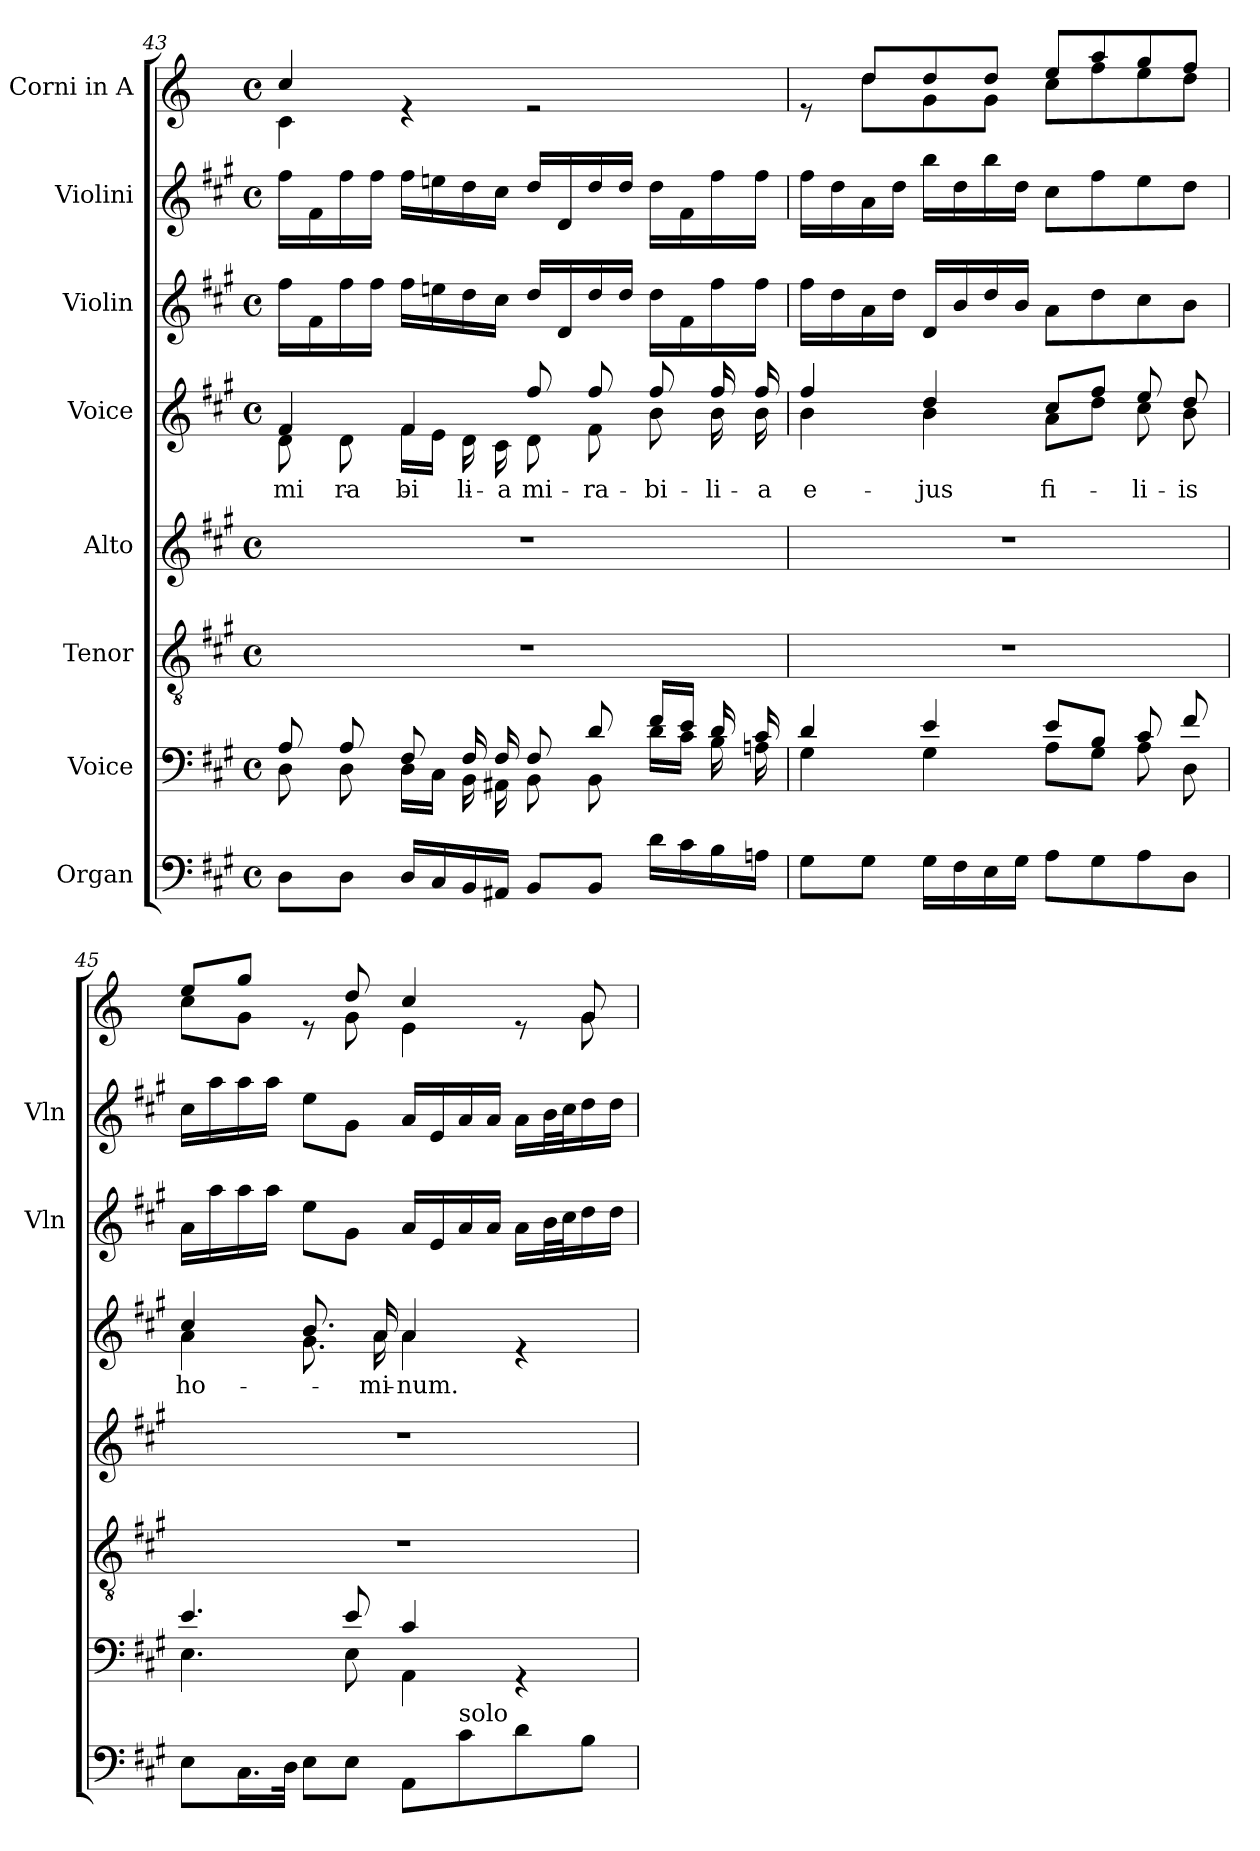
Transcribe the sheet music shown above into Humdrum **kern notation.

**kern	**kern	**kern	**kern	**kern	**text	**kern	**kern	**kern
*part8	*part7	*part6	*part5	*part4	*part4	*part3	*part2	*part1
*staff8	*staff7	*staff6	*staff5	*staff4	*staff4	*staff3	*staff2	*staff1
*I"Organ	*I"Voice	*I"Tenor	*I"Alto	*I"Voice	*	*I"Violin	*I"Violini	*I"Corni in A
*	*	*	*	*	*	*I'Vln	*I'Vln	*
!!LO:PB:g=z
*clefF4	*clefF4	*clefGv2	*clefG2	*clefG2	*	*clefG2	*clefG2	*clefG2
*	*	*	*	*	*	*	*	*ITrd2c3
*k[f#c#g#]	*k[f#c#g#]	*k[f#c#g#]	*k[f#c#g#]	*k[f#c#g#]	*	*k[f#c#g#]	*k[f#c#g#]	*k[f#c#g#]
*M4/4	*M4/4	*M4/4	*M4/4	*M4/4	*	*M4/4	*M4/4	*M4/4
*met(c)	*met(c)	*met(c)	*met(c)	*met(c)	*	*met(c)	*met(c)	*met(c)
=43	=43	=43	=43	=43	=43	=43	=43	=43
*	*^	*	*	*	*	*	*	*
!	!	!	!	!	!	!LO:LY:b	!	!	!
*	*	*	*	*	*^	*	*	*	*
!	!	!	!	!	!	!	!LO:LY:b	!	!	!
*	*	*	*	*	*	*	*	*	*	*^
8D\L	8A/	8D\	1r	1r	4f#/	8d\	mi-	16ff#\LL	16ff#\LL	4a/	4A\
.	.	.	.	.	.	.	.	16f#\	16f#\	.	.
!	!	!	!	!	!	!	!LO:LY:b	!	!	!	!
8D\J	8A/	8D\	.	.	.	8d\	-ra-	16ff#\	16ff#\	.	.
.	.	.	.	.	.	.	.	16ff#\JJ	16ff#\JJ	.	.
!	!	!	!	!	!	!	!LO:LY:b	!	!	!	!
!	!	!	!	!	!	!	!LO:LY:b	!	!	!	!
16D/LL	8F#/	16D\LL	.	.	4f#/	16f#\LL	-bi-	16ff#\LL	16ff#\LL	4re	2.ryy
16C#/	.	16C#\JJ	.	.	.	16e\JJ	.	16een\	16een\	.	.
!	!	!	!	!	!	!	!LO:LY:b	!	!	!	!
16BB/	16F#/	16BB\	.	.	.	16d\	-li-	16dd\	16dd\	.	.
!	!	!	!	!	!	!	!LO:LY:b	!	!	!	!
16AA#X/JJ	16F#/	16AA#X\	.	.	.	16c#\	-a	16cc#\JJ	16cc#\JJ	.	.
!	!	!	!	!	!	!	!LO:LY:b	!	!	!	!
8BB/L	8F#/	8BB\	.	.	8ff#/	8d\	mi-	16dd/LL	16dd/LL	2re	.
.	.	.	.	.	.	.	.	16d/	16d/	.	.
!	!	!	!	!	!	!	!LO:LY:b	!	!	!	!
8BB/J	8d/	8BB\	.	.	8ff#/	8f#\	-ra-	16dd/	16dd/	.	.
.	.	.	.	.	.	.	.	16dd/JJ	16dd/JJ	.	.
!	!	!	!	!	!	!	!LO:LY:b	!	!	!	!
16d\LL	16f#/LL	16d\LL	.	.	8ff#/	8b\	-bi-	16dd\LL	16dd\LL	.	.
16c#\	16e/JJ	16c#\JJ	.	.	.	.	.	16f#\	16f#\	.	.
!	!	!	!	!	!	!	!LO:LY:b	!	!	!	!
16B\	16d/	16B\	.	.	16ff#/	16b\	-li-	16ff#\	16ff#\	.	.
!	!	!	!	!	!	!	!LO:LY:b	!	!	!	!
16An\JJ	16c#/	16An\	.	.	16ff#/	16b\	-a	16ff#\JJ	16ff#\JJ	.	.
=44	=44	=44	=44	=44	=44	=44	=44	=44	=44	=44	=44
!	!	!	!	!	!	!	!LO:LY:b	!	!	!	!
8G#\L	4d/	4G#\	1r	1r	4ff#/	4b\	e-	16ff#\LL	16ff#\LL	8re	8ryy
.	.	.	.	.	.	.	.	16dd\	16dd\	.	.
8G#\J	.	.	.	.	.	.	.	16a\	16a\	8b/L	8b\L
.	.	.	.	.	.	.	.	16dd\JJ	16dd\JJ	.	.
!	!	!	!	!	!	!	!LO:LY:b	!	!	!	!
16G#\LL	4e/	4G#\	.	.	4dd/	4b\	-jus	16d/LL	16bb\LL	8b/	8e\
16F#\	.	.	.	.	.	.	.	16b/	16dd\	.	.
16E\	.	.	.	.	.	.	.	16dd/	16bb\	8b/J	8e\J
16G#\JJ	.	.	.	.	.	.	.	16b/JJ	16dd\JJ	.	.
!	!	!	!	!	!	!	!LO:LY:b	!	!	!	!
8A\L	8e/L	8A\L	.	.	8cc#/L	8a\L	fi-	8a\L	8cc#\L	8cc#/L	8a\L
8G#\	8B/J	8G#\J	.	.	8ff#/J	8dd\J	.	8dd\	8ff#\	8ff#/	8dd\
!	!	!	!	!	!	!	!LO:LY:b	!	!	!	!
8A\	8c#/	8A\	.	.	8ee/	8cc#\	-li-	8cc#\	8ee\	8ee/	8cc#\
!	!	!	!	!	!	!	!LO:LY:b	!	!	!	!
8D\J	8f#/	8D\	.	.	8dd/	8b\	-is	8b\J	8dd\J	8dd/J	8b\J
=45	=45	=45	=45	=45	=45	=45	=45	=45	=45	=45	=45
!	!	!	!	!	!	!	!LO:LY:b	!	!	!	!
8E\L	4.e/	4.E\	1r	1r	4cc#/	4a\	ho-	16a\LL	16cc#\LL	8cc#/L	8a\L
.	.	.	.	.	.	.	.	16aa\	16aa\	.	.
16.C#\L	.	.	.	.	.	.	.	16aa\	16aa\	8ee/J	8e\J
.	.	.	.	.	.	.	.	16aa\JJ	16aa\JJ	.	.
32D\JJk	.	.	.	.	.	.	.	.	.	.	.
8E\L	.	.	.	.	8.b/	8.g#\	.	8ee\L	8ee\L	8re	8ryy
8E\J	8e/	8E\	.	.	.	.	.	8g#\J	8g#\J	8b/	8e\
!	!	!	!	!	!	!	!LO:LY:b	!	!	!	!
.	.	.	.	.	16a/	16a\	-mi-	.	.	.	.
!	!	!	!	!	!	!	!LO:LY:b	!	!	!	!
8AA\L	4c#/	4AA\	.	.	4a/	4a\	-num.	16a/LL	16a/LL	4a/	4c#\
.	.	.	.	.	.	.	.	16e/	16e/	.	.
!LO:TX:a:t=solo	!	!	!	!	!	!	!	!	!	!	!
8c#\	.	.	.	.	.	.	.	16a/	16a/	.	.
.	.	.	.	.	.	.	.	16a/JJ	16a/JJ	.	.
8d\	4rGG	4ryy	.	.	4re	4ryy	.	16a\LL	16a\LL	8re	8ryy
.	.	.	.	.	.	.	.	32b\L	32b\L	.	.
.	.	.	.	.	.	.	.	32cc#\J	32cc#\J	.	.
8B\J	.	.	.	.	.	.	.	16dd\	16dd\	8e/	8e\
.	.	.	.	.	.	.	.	16dd\JJ	16dd\JJ	.	.
*	*v	*v	*	*	*v	*v	*	*	*	*v	*v
=	=	=	=	=	=	=	=	=
*-	*-	*-	*-	*-	*-	*-	*-	*-
